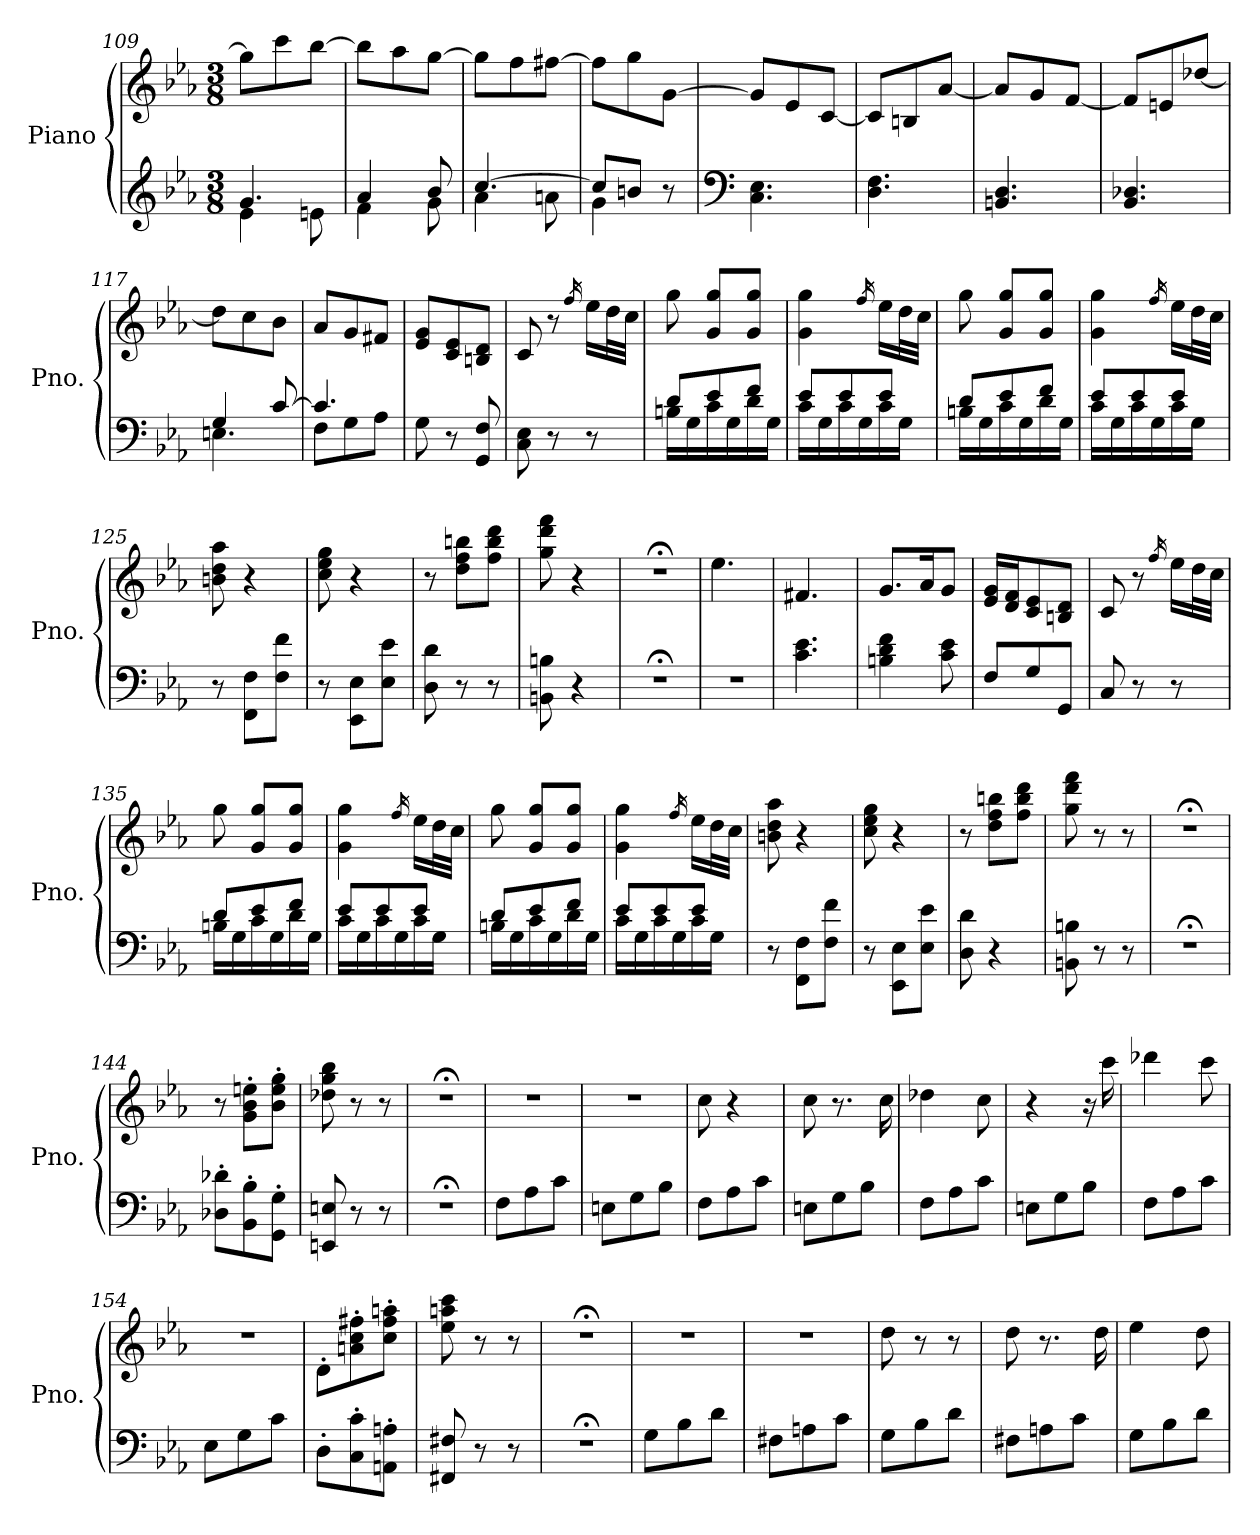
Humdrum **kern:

**kern	**kern
*part1	*part1
*staff2	*staff1
*I"Piano	*
*I'Pno.	*
*clefG2	*clefG2
*k[b-e-a-]	*k[b-e-a-]
*M3/8	*M3/8
=109	=109
*^	*
4.g/	4e-\	8gg\L]
.	.	8ccc\
.	8en\	[8bb-\J
=110	=110	=110
4a-/	4f\	8bb-\L]
.	.	8aa-\
8b-/	8g\	[8gg\J
=111	=111	=111
[4.cc/	4a-\	8gg\L]
.	.	8ff\
.	8an\	[8ff#X\J
=112	=112	=112
8cc/L]	4g\	8ff#\L]
8bn/J	.	8gg\
8r	8ryy	[8g\J
*v	*v	*
=113	=113
*clefF4	*
4.C\ 4.E-\	8g/L]
.	8e-/
.	[8c/J
=114	=114
4.D\ 4.F\	8c/L]
.	8Bn/
.	[8a-/J
=115	=115
4.BBn/ 4.D/	8a-/L]
.	8g/
.	[8f/J
=116	=116
4.BB-/ 4.D-X/	8f/L]
.	8en/
.	[8dd-X/J
=117	=117
*^	*
4G/	4.En\	8dd-\L]
.	.	8cc\
[8c/	.	8b-\J
!!LO:LB:g=z
=118	=118	=118
4.c/]	8F\L	8a-/L
.	8G\	8g/
.	8A-\J	8f#X/J
*v	*v	*
=119	=119
8G\	8e-/ 8g/L
8r	8c/ 8e-/
8GG/ 8F/	8Bn/ 8d/J
=120	=120
8C\ 8E-\	8c/
8r	8r
.	16qff/
8r	16ee-\LL
.	32dd\L
.	32cc\JJJ
=121	=121
*^	*
8d/L	16Bn\LL	8gg\
.	16G\	.
8e-/	16c\	8g/ 8gg/L
.	16G\	.
8f/J	16d\	8g/ 8gg/J
.	16G\JJ	.
=122	=122	=122
8e-/L	16c\LL	4g\ 4gg\
.	16G\	.
8e-/	16c\	.
.	16G\	.
.	.	16qff/
8e-/J	16c\	16ee-\LL
.	16G\JJ	32dd\L
.	.	32cc\JJJ
=123	=123	=123
8d/L	16Bn\LL	8gg\
.	16G\	.
8e-/	16c\	8g/ 8gg/L
.	16G\	.
8f/J	16d\	8g/ 8gg/J
.	16G\JJ	.
=124	=124	=124
8e-/L	16c\LL	4g\ 4gg\
.	16G\	.
8e-/	16c\	.
.	16G\	.
.	.	16qff/
8e-/J	16c\	16ee-\LL
.	16G\JJ	32dd\L
.	.	32cc\JJJ
*v	*v	*
=125	=125
8r	8bn\ 8dd\ 8aa-\
8FF\ 8F\L	4r
8F\ 8f\J	.
=126	=126
8r	8cc\ 8ee-\ 8gg\
8EE-\ 8E-\L	4r
8E-\ 8e-\J	.
!!LO:PB:g=z
=127	=127
8D\ 8d\	8r
8r	8dd\ 8ff\ 8bbn\L
8r	8ff\ 8bb\ 8ddd\J
=128	=128
8BBn\ 8Bn\	8gg\ 8ddd\ 8fff\
4r	4r
=129	=129
4.r;<	4.r;<
=130	=130
4.r	4.ee-\
=131	=131
4.c\ 4.e-\	4.f#X/
=132	=132
4Bn\ 4d\ 4f\	8.g/L
.	16a-/K
8c\ 8e-\	8g/J
=133	=133
8F/L	16e-/ 16g/LL
.	16d/ 16f/J
8G/	8c/ 8e-/
8GG/J	8Bn/ 8d/J
=134	=134
8C/	8c/
8r	8r
.	16qff/
8r	16ee-\LL
.	32dd\L
.	32cc\JJJ
=135	=135
*^	*
8d/L	16Bn\LL	8gg\
.	16G\	.
8e-/	16c\	8g/ 8gg/L
.	16G\	.
8f/J	16d\	8g/ 8gg/J
.	16G\JJ	.
=136	=136	=136
8e-/L	16c\LL	4g\ 4gg\
.	16G\	.
8e-/	16c\	.
.	16G\	.
.	.	16qff/
8e-/J	16c\	16ee-\LL
.	16G\JJ	32dd\L
.	.	32cc\JJJ
=137	=137	=137
8d/L	16Bn\LL	8gg\
.	16G\	.
8e-/	16c\	8g/ 8gg/L
.	16G\	.
8f/J	16d\	8g/ 8gg/J
.	16G\JJ	.
!!LO:LB:g=z
=138	=138	=138
8e-/L	16c\LL	4g\ 4gg\
.	16G\	.
8e-/	16c\	.
.	16G\	.
.	.	16qff/
8e-/J	16c\	16ee-\LL
.	16G\JJ	32dd\L
.	.	32cc\JJJ
*v	*v	*
=139	=139
8r	8bn\ 8dd\ 8aa-\
8FF\ 8F\L	4r
8F\ 8f\J	.
=140	=140
8r	8cc\ 8ee-\ 8gg\
8EE-\ 8E-\L	4r
8E-\ 8e-\J	.
=141	=141
8D\ 8d\	8r
4r	8dd\ 8ff\ 8bbn\L
.	8ff\ 8bb\ 8ddd\J
=142	=142
8BBn\ 8Bn\	8gg\ 8ddd\ 8fff\
8r	8r
8r	8r
=143	=143
4.r;<	4.r;<
=144	=144
8D-X\' 8d-X\'L	8r
8BB-\' 8B-\'	8g\' 8b-\' 8een\'L
8GG\' 8G\'J	8b-\' 8ee\' 8gg\'J
=145	=145
8EEn/ 8En/	8dd-X\ 8gg\ 8bb-\
8r	8r
8r	8r
=146	=146
4.r;<	4.r;<
=147	=147
8F\L	4.r
8A-\	.
8c\J	.
=148	=148
8En\L	4.r
8G\	.
8B-\J	.
=149	=149
8F\L	8cc\
8A-\	4r
8c\J	.
!!LO:LB:g=z
=150	=150
8En\L	8cc\
8G\	8.r
8B-\J	.
.	16cc\
=151	=151
8F\L	4dd-X\
8A-\	.
8c\J	8cc\
=152	=152
8En\L	4r
8G\	.
8B-\J	16r
.	16ccc\
=153	=153
8F\L	4ddd-X\
8A-\	.
8c\J	8ccc\
=154	=154
8E-\L	4.r
8G\	.
8c\J	.
=155	=155
8D'\L	8d'\L
8C\' 8c\'	8an\' 8cc\' 8ff#X\'
8AAn\' 8An\'J	8cc\' 8ff#\' 8aan\'J
=156	=156
8FF#X/ 8F#X/	8ee-\ 8aan\ 8ccc\
8r	8r
8r	8r
=157	=157
4.r;<	4.r;<
=158	=158
8G\L	4.r
8B-\	.
8d\J	.
=159	=159
8F#X\L	4.r
8An\	.
8c\J	.
=160	=160
8G\L	8dd\
8B-\	8r
8d\J	8r
=161	=161
8F#X\L	8dd\
8An\	8.r
8c\J	.
.	16dd\
!!LO:LB:g=z
=162	=162
8G\L	4ee-\
8B-\	.
8d\J	8dd\
=	=
*-	*-
